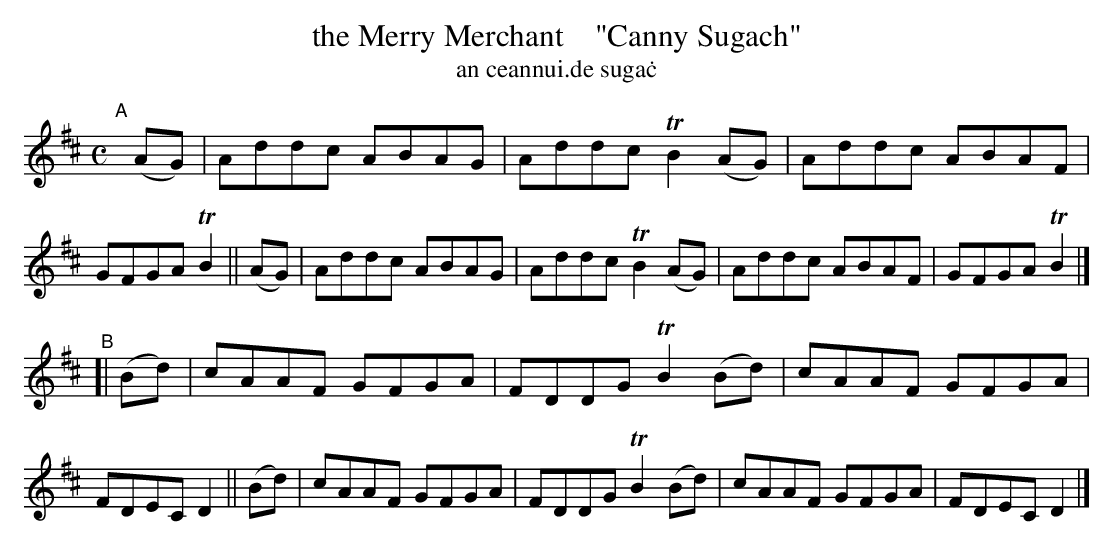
X:1
T: the Merry Merchant    "Canny Sugach"
T: an ceannui\.de suga\.c
M: C
L: 1/8
K: D
"^A"[|]\
(AG) | Addc ABAG | Addc TB2(AG) | Addc ABAF | GFGA TB2 ||\
(AG) | Addc ABAG | Addc TB2(AG) | Addc ABAF | GFGA TB2 |]
"^B"[|\
(Bd) | cAAF GFGA | FDDG TB2(Bd) | cAAF GFGA | FDEC D2 ||\
(Bd) | cAAF GFGA | FDDG TB2(Bd) | cAAF GFGA | FDEC D2 |]
